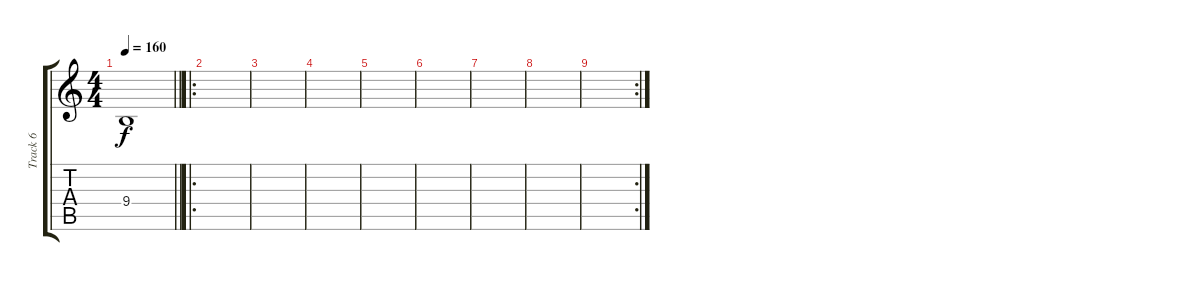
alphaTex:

\track ("Track 6" "Track 6") {instrument choiraahs}
\staff {score tabs}
\tuning (E4 B3 G3 D3 A2 E2) {hide}
\ts (4 4)
\tempo 160
\clef g2
\barLineRight lightlight
\ks c
9.4{t}.1{dy f} |
\ro
|
|
|
|
|
|
|
\rc 2
